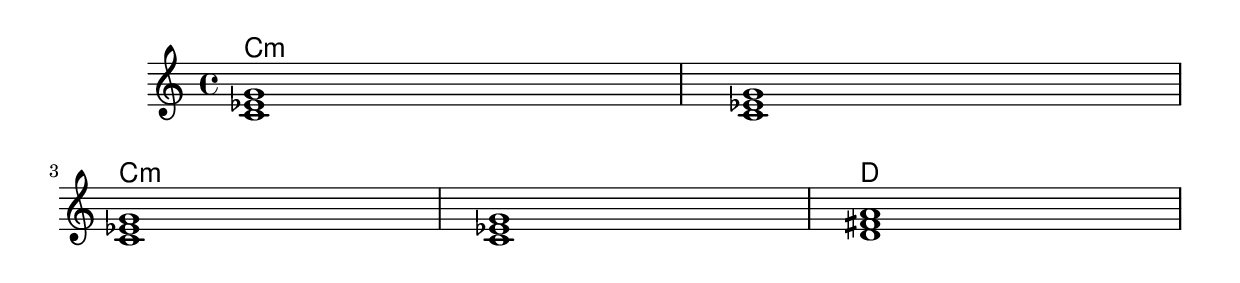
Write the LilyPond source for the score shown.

%% DO NOT EDIT this file manually; it is automatically
%% generated from LSR http://lsr.dsi.unimi.it
%% Make any changes in LSR itself, or in Documentation/snippets/new/ ,
%% and then run scripts/auxiliar/makelsr.py
%%
%% This file is in the public domain.
\version "2.12.2"

\header {
  lsrtags = "chords"

%% Translation of GIT committish: fa19277d20f8ab0397c560eb0e7b814bd804ecec
  texidoces = "
Se pueden imprimir los acordes exclusivamente al comienzo de las
líneas y cuando cambia el acorde.

"
  doctitlees = "Imprimir los acordes cuando se produce un cambio"


%% Translation of GIT committish: 0a868be38a775ecb1ef935b079000cebbc64de40
  texidocde = "
Akkordsymbole können so eingestellt werden, dass sie nur zu Beginn der Zeile
und bei Akkordwechseln angezeigt werden.

"
  doctitlede = "Akkordsymbole bei Wechsel anzeigen"

  texidoc = "
Chord names can be displayed only at the start of lines and when the
chord changes.

"
  doctitle = "Showing chords at changes"
} % begin verbatim

harmonies = \chordmode {
  c1:m c:m \break c:m c:m d
}
<<
  \new ChordNames {
    \set chordChanges = ##t
    \harmonies
  }
  \new Staff {
    \relative c' { \harmonies }
  }
>>

